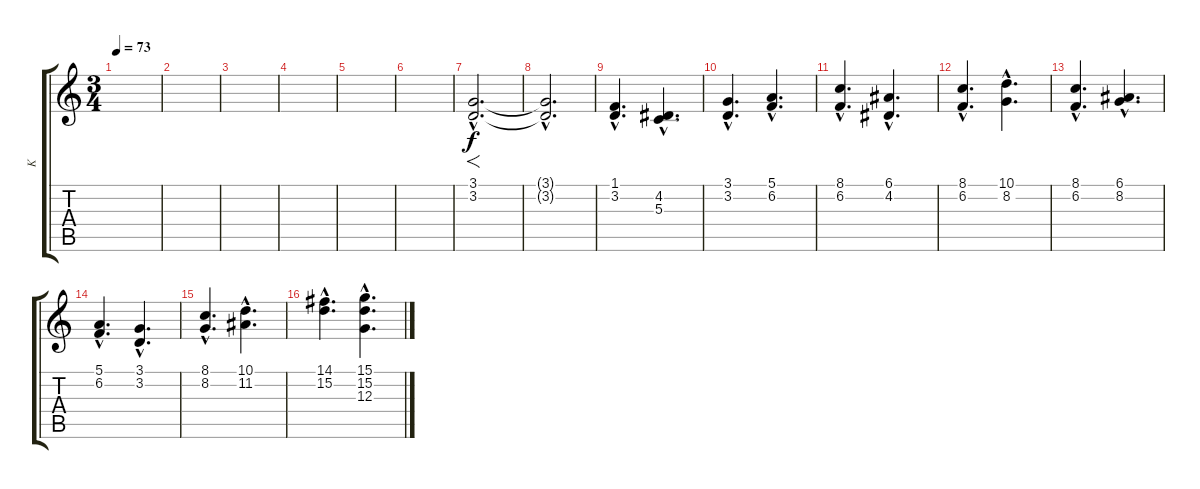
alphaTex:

\track ("K" "K") {instrument synthbrass1}
\staff {score tabs}
\tuning (E4 B3 G3 D3 A2 E2) {hide}
\ts (3 4)
\tempo 73
\clef g2
\ks c
|
|
|
|
|
|
(3.1{hac} 3.2{hac}).2{f d volume 6 instrument choiraahs} |
\section ("" "")
(3.1{hac t} 3.2{hac t}).2{d} |
(1.1{hac} 3.2{hac}).4{d} (4.2{hac} 5.3{hac}).4{d} |
(3.1{hac} 3.2{hac}).4{d} (5.1{hac} 6.2{hac}).4{d} |
(8.1{hac} 6.2{hac}).4{d} (6.1{hac} 4.2{hac}).4{d} |
(8.1{hac} 6.2{hac}).4{d} (10.1{hac} 8.2{hac}).4{d} |
(8.1{hac} 6.2{hac}).4{d} (6.1{hac} 8.2{hac}).4{d} |
(5.1{hac} 6.2{hac}).4{d} (3.1{hac} 3.2{hac}).4{d} |
(8.1{hac} 8.2{hac}).4{d} (10.1{hac} 11.2{hac}).4{d} |
(14.1{hac} 15.2{hac}).4{d} (15.1{hac} 15.2{hac} 12.3{hac}).4{d}
